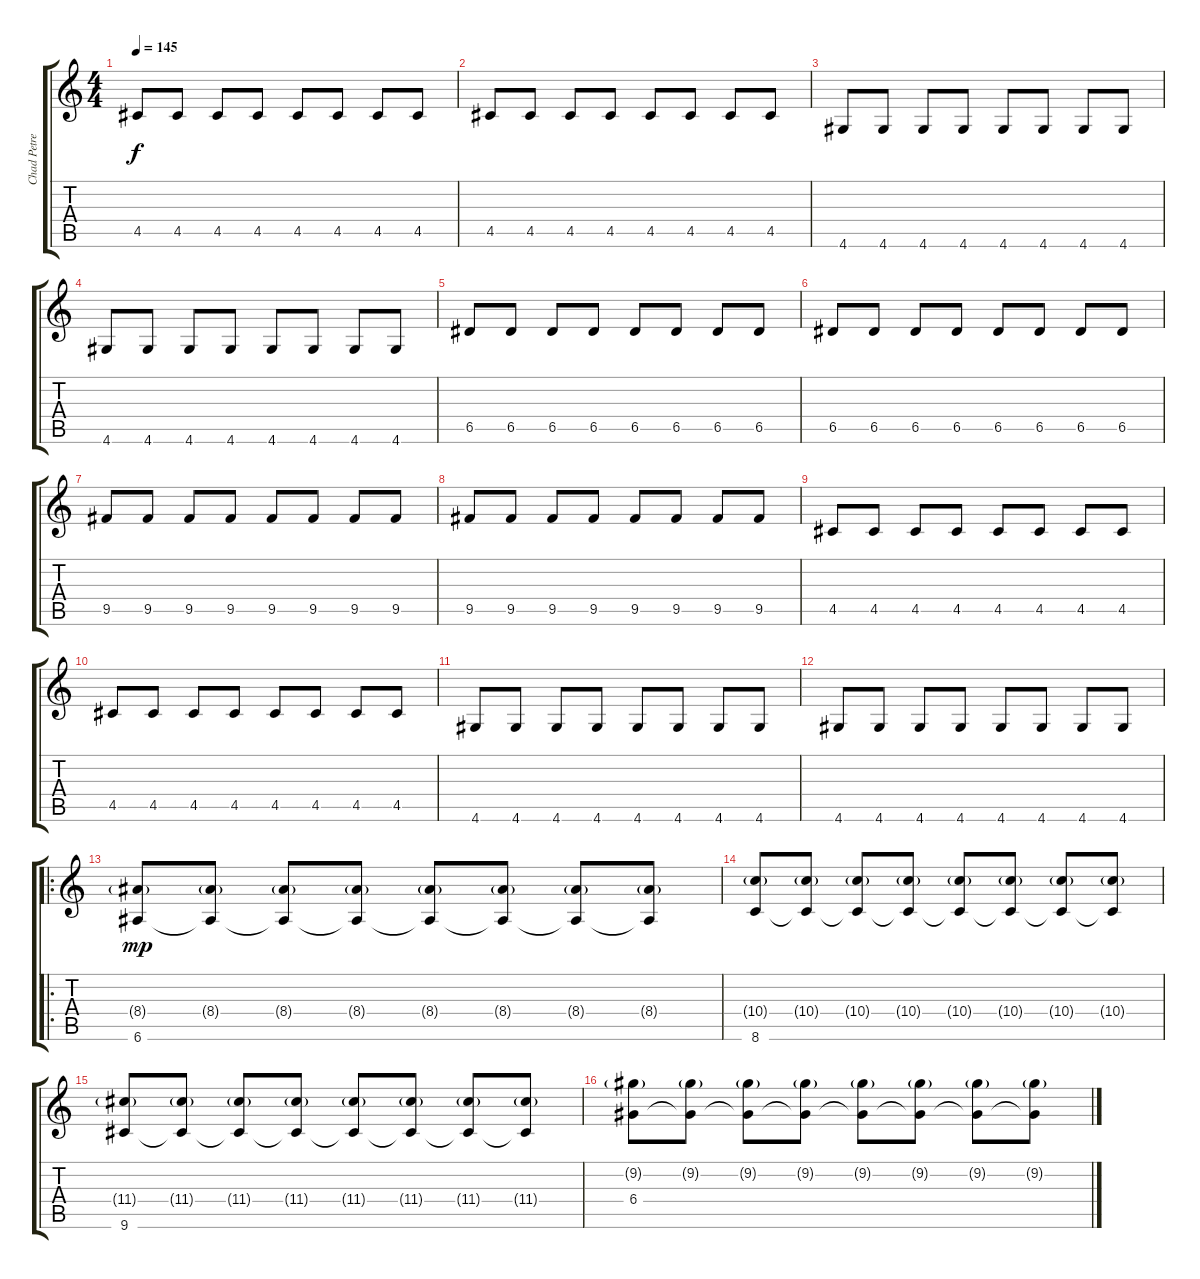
\track ("Chad Petree" "Chad Petre") {instrument electricguitarmuted}
\staff {score tabs}
\tuning (E4 B3 G3 D3 A2 E2) {hide}
\ts (4 4)
\tempo 145
\clef g2
\ks c
4.5.8{dy f} 4.5.8 4.5.8 4.5.8 4.5.8 4.5.8 4.5.8 4.5.8 |
4.5.8 4.5.8 4.5.8 4.5.8 4.5.8 4.5.8 4.5.8 4.5.8 |
4.6.8 4.6.8 4.6.8 4.6.8 4.6.8 4.6.8 4.6.8 4.6.8 |
4.6.8 4.6.8 4.6.8 4.6.8 4.6.8 4.6.8 4.6.8 4.6.8 |
6.5.8 6.5.8 6.5.8 6.5.8 6.5.8 6.5.8 6.5.8 6.5.8 |
6.5.8 6.5.8 6.5.8 6.5.8 6.5.8 6.5.8 6.5.8 6.5.8 |
9.5.8 9.5.8 9.5.8 9.5.8 9.5.8 9.5.8 9.5.8 9.5.8 |
9.5.8 9.5.8 9.5.8 9.5.8 9.5.8 9.5.8 9.5.8 9.5.8 |
4.5.8 4.5.8 4.5.8 4.5.8 4.5.8 4.5.8 4.5.8 4.5.8 |
4.5.8 4.5.8 4.5.8 4.5.8 4.5.8 4.5.8 4.5.8 4.5.8 |
4.6.8 4.6.8 4.6.8 4.6.8 4.6.8 4.6.8 4.6.8 4.6.8 |
4.6.8 4.6.8 4.6.8 4.6.8 4.6.8 4.6.8 4.6.8 4.6.8 |
\ro
(8.4{g} 6.6).8{dy mp volume 15 instrument lead2sawtooth} (8.4{g} 6.6{t}).8 (8.4{g} 6.6{t}).8 (8.4{g} 6.6{t}).8 (8.4{g} 6.6{t}).8 (8.4{g} 6.6{t}).8 (8.4{g} 6.6{t}).8 (8.4{g} 6.6{t}).8 |
(10.4{g} 8.6).8 (10.4{g} 8.6{t}).8 (10.4{g} 8.6{t}).8 (10.4{g} 8.6{t}).8 (10.4{g} 8.6{t}).8 (10.4{g} 8.6{t}).8 (10.4{g} 8.6{t}).8 (10.4{g} 8.6{t}).8 |
(11.4{g} 9.6).8 (11.4{g} 9.6{t}).8 (11.4{g} 9.6{t}).8 (11.4{g} 9.6{t}).8 (11.4{g} 9.6{t}).8 (11.4{g} 9.6{t}).8 (11.4{g} 9.6{t}).8 (11.4{g} 9.6{t}).8 |
(9.2{g} 6.4).8 (9.2{g} 6.4{t}).8 (9.2{g} 6.4{t}).8 (9.2{g} 6.4{t}).8 (9.2{g} 6.4{t}).8 (9.2{g} 6.4{t}).8 (9.2{g} 6.4{t}).8 (9.2{g} 6.4{t}).8
